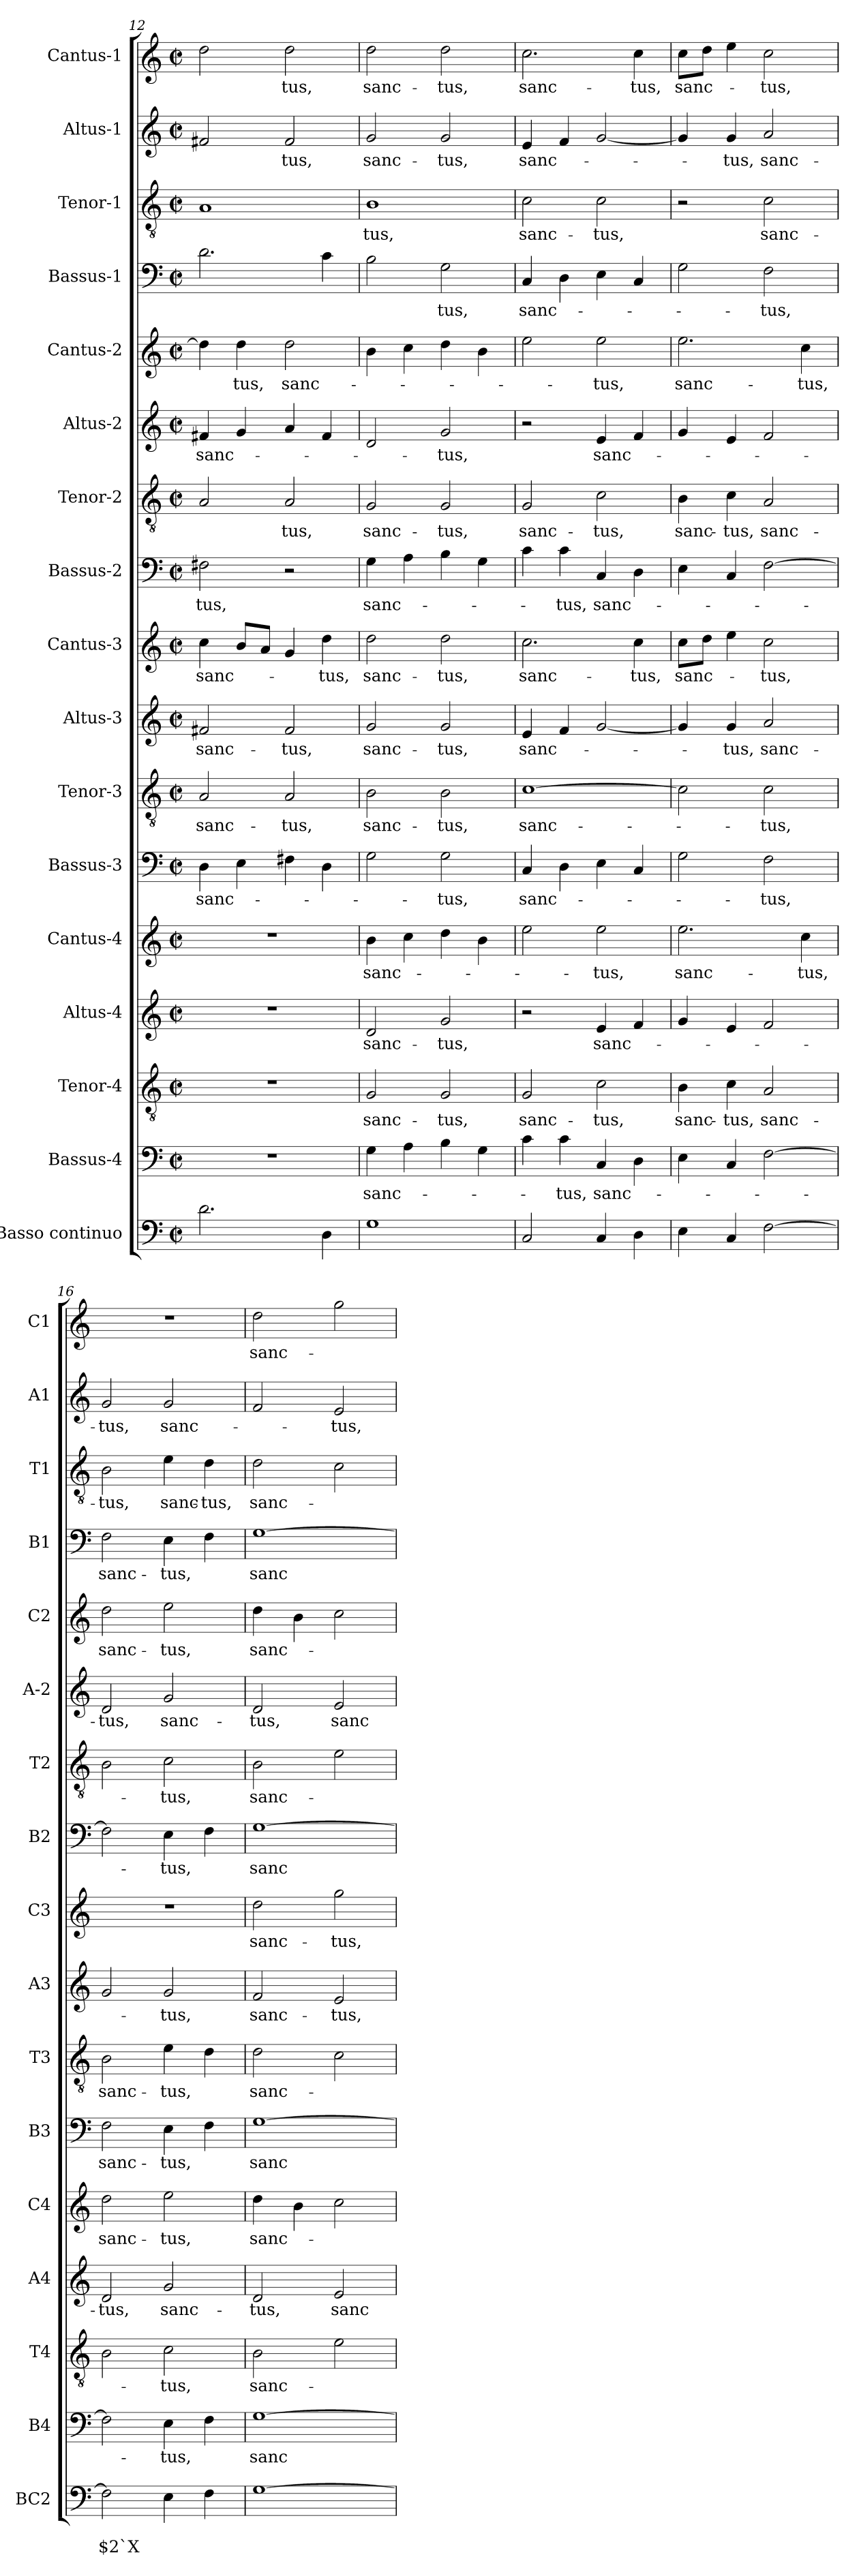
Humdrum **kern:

**kern	**text	**text	**kern	**text	**kern	**text	**kern	**text	**kern	**text	**kern	**text	**kern	**text	**kern	**text	**kern	**text	**kern	**text	**kern	**text	**kern	**text	**kern	**text	**kern	**text	**kern	**text	**kern	**text	**kern	**text
*part17	*part17	*part17	*part16	*part16	*part15	*part15	*part14	*part14	*part13	*part13	*part12	*part12	*part11	*part11	*part10	*part10	*part9	*part9	*part8	*part8	*part7	*part7	*part6	*part6	*part5	*part5	*part4	*part4	*part3	*part3	*part2	*part2	*part1	*part1
*staff17	*staff17	*staff17	*staff16	*staff16	*staff15	*staff15	*staff14	*staff14	*staff13	*staff13	*staff12	*staff12	*staff11	*staff11	*staff10	*staff10	*staff9	*staff9	*staff8	*staff8	*staff7	*staff7	*staff6	*staff6	*staff5	*staff5	*staff4	*staff4	*staff3	*staff3	*staff2	*staff2	*staff1	*staff1
*I"Basso continuo	*	*	*I"Bassus-4	*	*I"Tenor-4	*	*I"Altus-4	*	*I"Cantus-4	*	*I"Bassus-3	*	*I"Tenor-3	*	*I"Altus-3	*	*I"Cantus-3	*	*I"Bassus-2	*	*I"Tenor-2	*	*I"Altus-2	*	*I"Cantus-2	*	*I"Bassus-1	*	*I"Tenor-1	*	*I"Altus-1	*	*I"Cantus-1	*
*I'BC2	*	*	*I'B4	*	*I'T4	*	*I'A4	*	*I'C4	*	*I'B3	*	*I'T3	*	*I'A3	*	*I'C3	*	*I'B2	*	*I'T2	*	*I'A-2	*	*I'C2	*	*I'B1	*	*I'T1	*	*I'A1	*	*I'C1	*
*clefF4	*	*	*clefF4	*	*clefGv2	*	*clefG2	*	*clefG2	*	*clefF4	*	*clefGv2	*	*clefG2	*	*clefG2	*	*clefF4	*	*clefGv2	*	*clefG2	*	*clefG2	*	*clefF4	*	*clefGv2	*	*clefG2	*	*clefG2	*
*k[]	*	*	*k[]	*	*k[]	*	*k[]	*	*k[]	*	*k[]	*	*k[]	*	*k[]	*	*k[]	*	*k[]	*	*k[]	*	*k[]	*	*k[]	*	*k[]	*	*k[]	*	*k[]	*	*k[]	*
*C:	*	*	*C:	*	*C:	*	*C:	*	*C:	*	*C:	*	*C:	*	*C:	*	*C:	*	*C:	*	*C:	*	*C:	*	*C:	*	*C:	*	*C:	*	*C:	*	*C:	*
*M2/2	*	*	*M2/2	*	*M2/2	*	*M2/2	*	*M2/2	*	*M2/2	*	*M2/2	*	*M2/2	*	*M2/2	*	*M2/2	*	*M2/2	*	*M2/2	*	*M2/2	*	*M2/2	*	*M2/2	*	*M2/2	*	*M2/2	*
*met(c|)	*	*	*met(c|)	*	*met(c|)	*	*met(c|)	*	*met(c|)	*	*met(c|)	*	*met(c|)	*	*met(c|)	*	*met(c|)	*	*met(c|)	*	*met(c|)	*	*met(c|)	*	*met(c|)	*	*met(c|)	*	*met(c|)	*	*met(c|)	*	*met(c|)	*
=12	=12	=12	=12	=12	=12	=12	=12	=12	=12	=12	=12	=12	=12	=12	=12	=12	=12	=12	=12	=12	=12	=12	=12	=12	=12	=12	=12	=12	=12	=12	=12	=12	=12	=12
!	!	!	!	!	!	!	!	!	!	!	!	!LO:LY:b	!	!LO:LY:b	!	!LO:LY:b	!	!LO:LY:b	!	!LO:LY:b	!	!	!	!LO:LY:b	!	!	!	!	!	!	!	!	!	!
2.d\	.	.	1r	.	1r	.	1r	.	1r	.	4D\	sanc-	2A/	sanc-	2f#X/	sanc-	4cc\	sanc-	2F#X\	-tus,	2A/	.	4f#X/	sanc-	4dd\]	.	2.d\	.	1A	.	2f#X/	.	2dd\	.
!	!	!	!	!	!	!	!	!	!	!	!	!	!	!	!	!	!	!	!	!	!	!	!	!	!	!LO:LY:b	!	!	!	!	!	!	!	!
.	.	.	.	.	.	.	.	.	.	.	4E\	.	.	.	.	.	8b/L	.	.	.	.	.	4g/	.	4dd\	-tus,	.	.	.	.	.	.	.	.
.	.	.	.	.	.	.	.	.	.	.	.	.	.	.	.	.	8a/J	.	.	.	.	.	.	.	.	.	.	.	.	.	.	.	.	.
!	!	!	!	!	!	!	!	!	!	!	!	!	!	!LO:LY:b	!	!LO:LY:b	!	!	!	!	!	!LO:LY:b	!	!	!	!LO:LY:b	!	!	!	!	!	!LO:LY:b	!	!LO:LY:b
.	.	.	.	.	.	.	.	.	.	.	4F#X\	.	2A/	-tus,	2f#/	-tus,	4g/	.	2r	.	2A/	-tus,	4a/	.	2dd\	sanc-	.	.	.	.	2f#/	-tus,	2dd\	-tus,
!	!	!	!	!	!	!	!	!	!	!	!	!	!	!	!	!	!	!LO:LY:b	!	!	!	!	!	!	!	!	!	!	!	!	!	!	!	!
4D\	.	.	.	.	.	.	.	.	.	.	4D\	.	.	.	.	.	4dd\	-tus,	.	.	.	.	4f#/	.	.	.	4c\	.	.	.	.	.	.	.
=13	=13	=13	=13	=13	=13	=13	=13	=13	=13	=13	=13	=13	=13	=13	=13	=13	=13	=13	=13	=13	=13	=13	=13	=13	=13	=13	=13	=13	=13	=13	=13	=13	=13	=13
!	!	!	!	!LO:LY:b	!	!LO:LY:b	!	!LO:LY:b	!	!LO:LY:b	!	!	!	!LO:LY:b	!	!LO:LY:b	!	!LO:LY:b	!	!LO:LY:b	!	!LO:LY:b	!	!	!	!	!	!	!	!LO:LY:b	!	!LO:LY:b	!	!LO:LY:b
1G	.	.	4G\	sanc-	2G/	sanc-	2d/	sanc-	4b\	sanc-	2G\	.	2B\	sanc-	2g/	sanc-	2dd\	sanc-	4G\	sanc-	2G/	sanc-	2d/	.	4b\	.	2B\	.	1B	-tus,	2g/	sanc-	2dd\	sanc-
.	.	.	4A\	.	.	.	.	.	4cc\	.	.	.	.	.	.	.	.	.	4A\	.	.	.	.	.	4cc\	.	.	.	.	.	.	.	.	.
!	!	!	!	!	!	!LO:LY:b	!	!LO:LY:b	!	!	!	!LO:LY:b	!	!LO:LY:b	!	!LO:LY:b	!	!LO:LY:b	!	!	!	!LO:LY:b	!	!LO:LY:b	!	!	!	!LO:LY:b	!	!	!	!LO:LY:b	!	!LO:LY:b
.	.	.	4B\	.	2G/	-tus,	2g/	-tus,	4dd\	.	2G\	-tus,	2B\	-tus,	2g/	-tus,	2dd\	-tus,	4B\	.	2G/	-tus,	2g/	-tus,	4dd\	.	2G\	-tus,	.	.	2g/	-tus,	2dd\	-tus,
.	.	.	4G\	.	.	.	.	.	4b\	.	.	.	.	.	.	.	.	.	4G\	.	.	.	.	.	4b\	.	.	.	.	.	.	.	.	.
!!LO:PB:g=z
=14	=14	=14	=14	=14	=14	=14	=14	=14	=14	=14	=14	=14	=14	=14	=14	=14	=14	=14	=14	=14	=14	=14	=14	=14	=14	=14	=14	=14	=14	=14	=14	=14	=14	=14
!	!	!	!	!	!	!LO:LY:b	!	!	!	!	!	!LO:LY:b	!	!LO:LY:b	!	!LO:LY:b	!	!LO:LY:b	!	!	!	!LO:LY:b	!	!	!	!	!	!LO:LY:b	!	!LO:LY:b	!	!LO:LY:b	!	!LO:LY:b
2C/	.	.	4c\	.	2G/	sanc-	2r	.	2ee\	.	4C/	sanc-	[1c	sanc-	4e/	sanc-	2.cc\	sanc-	4c\	.	2G/	sanc-	2r	.	2ee\	.	4C/	sanc-	2c\	sanc-	4e/	sanc-	2.cc\	sanc-
!	!	!	!	!LO:LY:b	!	!	!	!	!	!	!	!	!	!	!	!	!	!	!	!LO:LY:b	!	!	!	!	!	!	!	!	!	!	!	!	!	!
.	.	.	4c\	-tus,	.	.	.	.	.	.	4D\	.	.	.	4f/	.	.	.	4c\	-tus,	.	.	.	.	.	.	4D\	.	.	.	4f/	.	.	.
!	!	!	!	!LO:LY:b	!	!LO:LY:b	!	!LO:LY:b	!	!LO:LY:b	!	!	!	!	!	!	!	!	!	!LO:LY:b	!	!LO:LY:b	!	!LO:LY:b	!	!LO:LY:b	!	!	!	!LO:LY:b	!	!	!	!
4C/	.	.	4C/	sanc-	2c\	-tus,	4e/	sanc-	2ee\	-tus,	4E\	.	.	.	[2g/	.	.	.	4C/	sanc-	2c\	-tus,	4e/	sanc-	2ee\	-tus,	4E\	.	2c\	-tus,	[2g/	.	.	.
!	!	!	!	!	!	!	!	!	!	!	!	!	!	!	!	!	!	!LO:LY:b	!	!	!	!	!	!	!	!	!	!	!	!	!	!	!	!LO:LY:b
4D\	.	.	4D\	.	.	.	4f/	.	.	.	4C/	.	.	.	.	.	4cc\	-tus,	4D\	.	.	.	4f/	.	.	.	4C/	.	.	.	.	.	4cc\	-tus,
=15	=15	=15	=15	=15	=15	=15	=15	=15	=15	=15	=15	=15	=15	=15	=15	=15	=15	=15	=15	=15	=15	=15	=15	=15	=15	=15	=15	=15	=15	=15	=15	=15	=15	=15
!	!	!	!	!	!	!LO:LY:b	!	!	!	!LO:LY:b	!	!	!	!	!	!	!	!LO:LY:b	!	!	!	!LO:LY:b	!	!	!	!LO:LY:b	!	!	!	!	!	!	!	!LO:LY:b
4E\	.	.	4E\	.	4B\	sanc-	4g/	.	2.ee\	sanc-	2G\	.	2c\]	.	4g/]	.	8cc\L	sanc-	4E\	.	4B\	sanc-	4g/	.	2.ee\	sanc-	2G\	.	2r	.	4g/]	.	8cc\L	sanc-
.	.	.	.	.	.	.	.	.	.	.	.	.	.	.	.	.	8dd\J	.	.	.	.	.	.	.	.	.	.	.	.	.	.	.	8dd\J	.
!	!	!	!	!	!	!LO:LY:b	!	!	!	!	!	!	!	!	!	!LO:LY:b	!	!	!	!	!	!LO:LY:b	!	!	!	!	!	!	!	!	!	!LO:LY:b	!	!
4C/	.	.	4C/	.	4c\	-tus,	4e/	.	.	.	.	.	.	.	4g/	-tus,	4ee\	.	4C/	.	4c\	-tus,	4e/	.	.	.	.	.	.	.	4g/	-tus,	4ee\	.
!	!	!	!	!	!	!LO:LY:b	!	!	!	!	!	!LO:LY:b	!	!LO:LY:b	!	!LO:LY:b	!	!LO:LY:b	!	!	!	!LO:LY:b	!	!	!	!	!	!LO:LY:b	!	!LO:LY:b	!	!LO:LY:b	!	!LO:LY:b
[2F\	.	.	[2F\	.	2A/	sanc-	2f/	.	.	.	2F\	-tus,	2c\	-tus,	2a/	sanc-	2cc\	-tus,	[2F\	.	2A/	sanc-	2f/	.	.	.	2F\	-tus,	2c\	sanc-	2a/	sanc-	2cc\	-tus,
!	!	!	!	!	!	!	!	!	!	!LO:LY:b	!	!	!	!	!	!	!	!	!	!	!	!	!	!	!	!LO:LY:b	!	!	!	!	!	!	!	!
.	.	.	.	.	.	.	.	.	4cc\	-tus,	.	.	.	.	.	.	.	.	.	.	.	.	.	.	4cc\	-tus,	.	.	.	.	.	.	.	.
=16	=16	=16	=16	=16	=16	=16	=16	=16	=16	=16	=16	=16	=16	=16	=16	=16	=16	=16	=16	=16	=16	=16	=16	=16	=16	=16	=16	=16	=16	=16	=16	=16	=16	=16
!	!	!LO:LY:b	!	!	!	!	!	!LO:LY:b	!	!LO:LY:b	!	!LO:LY:b	!	!LO:LY:b	!	!	!	!	!	!	!	!	!	!LO:LY:b	!	!LO:LY:b	!	!LO:LY:b	!	!LO:LY:b	!	!LO:LY:b	!	!
2F\]	.	$2`X	2F\]	.	2B\	.	2d/	-tus,	2dd\	sanc-	2F\	sanc-	2B\	sanc-	2g/	.	1r	.	2F\]	.	2B\	.	2d/	-tus,	2dd\	sanc-	2F\	sanc-	2B\	-tus,	2g/	-tus,	1r	.
!	!	!	!	!LO:LY:b	!	!LO:LY:b	!	!LO:LY:b	!	!LO:LY:b	!	!LO:LY:b	!	!LO:LY:b	!	!LO:LY:b	!	!	!	!LO:LY:b	!	!LO:LY:b	!	!LO:LY:b	!	!LO:LY:b	!	!LO:LY:b	!	!LO:LY:b	!	!LO:LY:b	!	!
4E\	.	.	4E\	-tus,	2c\	-tus,	2g/	sanc-	2ee\	-tus,	4E\	-tus,	4e\	-tus,	2g/	-tus,	.	.	4E\	-tus,	2c\	-tus,	2g/	sanc-	2ee\	-tus,	4E\	-tus,	4e\	sanc-	2g/	sanc-	.	.
!	!	!	!	!	!	!	!	!	!	!	!	!	!	!	!	!	!	!	!	!	!	!	!	!	!	!	!	!	!	!LO:LY:b	!	!	!	!
4F\	.	.	4F\	.	.	.	.	.	.	.	4F\	.	4d\	.	.	.	.	.	4F\	.	.	.	.	.	.	.	4F\	.	4d\	-tus,	.	.	.	.
=17	=17	=17	=17	=17	=17	=17	=17	=17	=17	=17	=17	=17	=17	=17	=17	=17	=17	=17	=17	=17	=17	=17	=17	=17	=17	=17	=17	=17	=17	=17	=17	=17	=17	=17
!	!	!	!	!LO:LY:b	!	!LO:LY:b	!	!LO:LY:b	!	!LO:LY:b	!	!LO:LY:b	!	!LO:LY:b	!	!LO:LY:b	!	!LO:LY:b	!	!LO:LY:b	!	!LO:LY:b	!	!LO:LY:b	!	!LO:LY:b	!	!LO:LY:b	!	!LO:LY:b	!	!	!	!LO:LY:b
[1G	.	.	[1G	sanc-	2B\	sanc-	2d/	-tus,	4dd\	sanc-	[1G	sanc-	2d\	sanc-	2f/	sanc-	2dd\	sanc-	[1G	sanc-	2B\	sanc-	2d/	-tus,	4dd\	sanc-	[1G	sanc-	2d\	sanc-	2f/	.	2dd\	sanc-
.	.	.	.	.	.	.	.	.	4b\	.	.	.	.	.	.	.	.	.	.	.	.	.	.	.	4b\	.	.	.	.	.	.	.	.	.
!	!	!	!	!	!	!	!	!LO:LY:b	!	!	!	!	!	!	!	!LO:LY:b	!	!LO:LY:b	!	!	!	!	!	!LO:LY:b	!	!	!	!	!	!	!	!LO:LY:b	!	!
.	.	.	.	.	2e\	.	2e/	sanc-	2cc\	.	.	.	2c\	.	2e/	-tus,	2gg\	-tus,	.	.	2e\	.	2e/	sanc-	2cc\	.	.	.	2c\	.	2e/	-tus,	2gg\	.
=	=	=	=	=	=	=	=	=	=	=	=	=	=	=	=	=	=	=	=	=	=	=	=	=	=	=	=	=	=	=	=	=	=	=
*-	*-	*-	*-	*-	*-	*-	*-	*-	*-	*-	*-	*-	*-	*-	*-	*-	*-	*-	*-	*-	*-	*-	*-	*-	*-	*-	*-	*-	*-	*-	*-	*-	*-	*-
